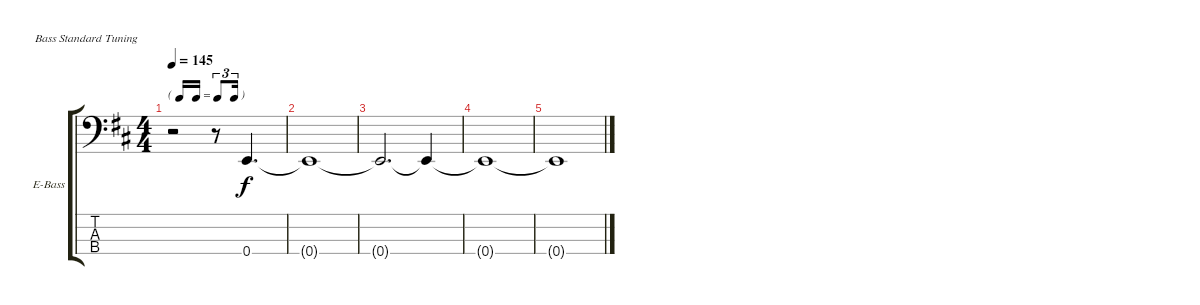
\bracketExtendMode groupsimilarinstruments
\firstSystemTrackNameOrientation horizontal
\otherSystemsTrackNameOrientation horizontal
\track ("Bass" "E-Bass") {instrument electricbassfinger}
\staff {score tabs}
\tuning (G2 D2 A1 E1)
\ts (4 4)
\tf triplet16th
\tempo 145
\clef f4
\ks d
r.2{dy f} r.8 0.4.4{d} |
0.4{t}.1 |
0.4{t}.2{d} 0.4{t}.4 |
0.4{t}.1 |
0.4{t}.1
